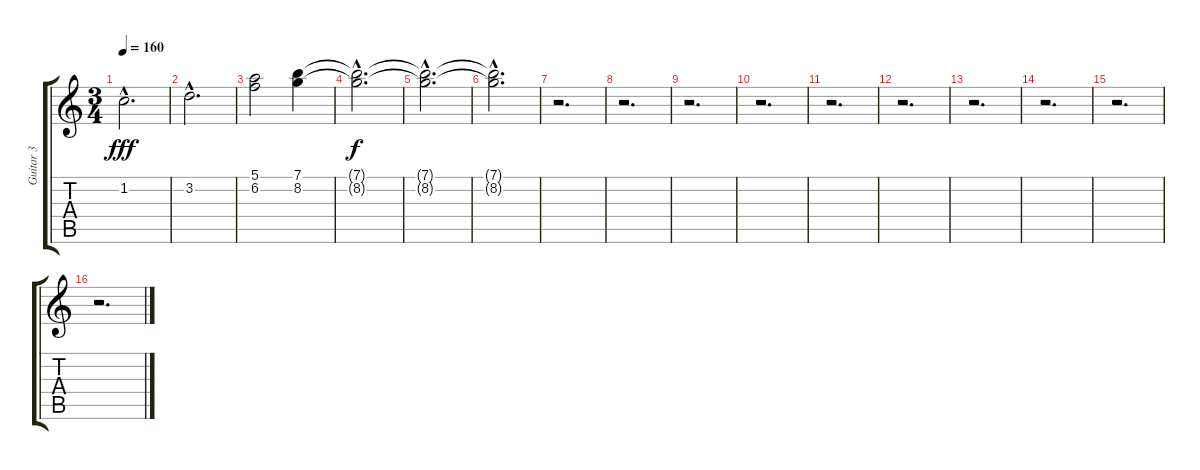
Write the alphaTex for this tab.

\track ("Guitar 3" "Guitar 3") {instrument overdrivenguitar}
\staff {score tabs}
\tuning (E4 B3 G3 D3 A2 E2) {hide}
\ts (3 4)
\tempo 160
\clef g2
\ks c
1.2{hac}.2{d dy fff} |
3.2{hac}.2{d} |
(5.1 6.2).2 (7.1 8.2).4 |
(7.1{hac t} 8.2{hac t}).2{d dy f} |
(7.1{hac t} 8.2{hac t}).2{d} |
(7.1{hac t} 8.2{hac t}).2{d} |
r.2{d} |
r.2{d} |
r.2{d} |
r.2{d} |
r.2{d} |
r.2{d} |
r.2{d} |
r.2{d} |
r.2{d} |
r.2{d}
